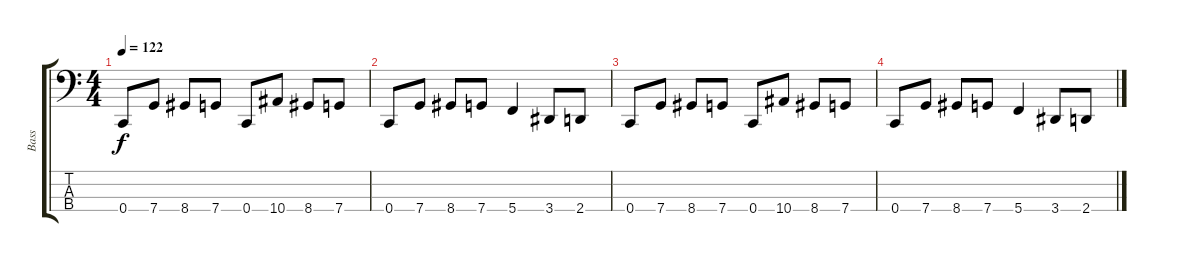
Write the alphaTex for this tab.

\track ("Bass" "Bass") {instrument electricbasspick}
\staff {score tabs}
\tuning (F2 C2 G1 C1) {hide}
\ts (4 4)
\tempo 122
\clef f4
\ks c
0.4.8{dy f} 7.4.8 8.4.8 7.4.8 0.4.8 10.4.8 8.4.8 7.4.8 |
0.4.8 7.4.8 8.4.8 7.4.8 5.4.4 3.4.8 2.4.8 |
0.4.8 7.4.8 8.4.8 7.4.8 0.4.8 10.4.8 8.4.8 7.4.8 |
0.4.8 7.4.8 8.4.8 7.4.8 5.4.4 3.4.8 2.4.8
